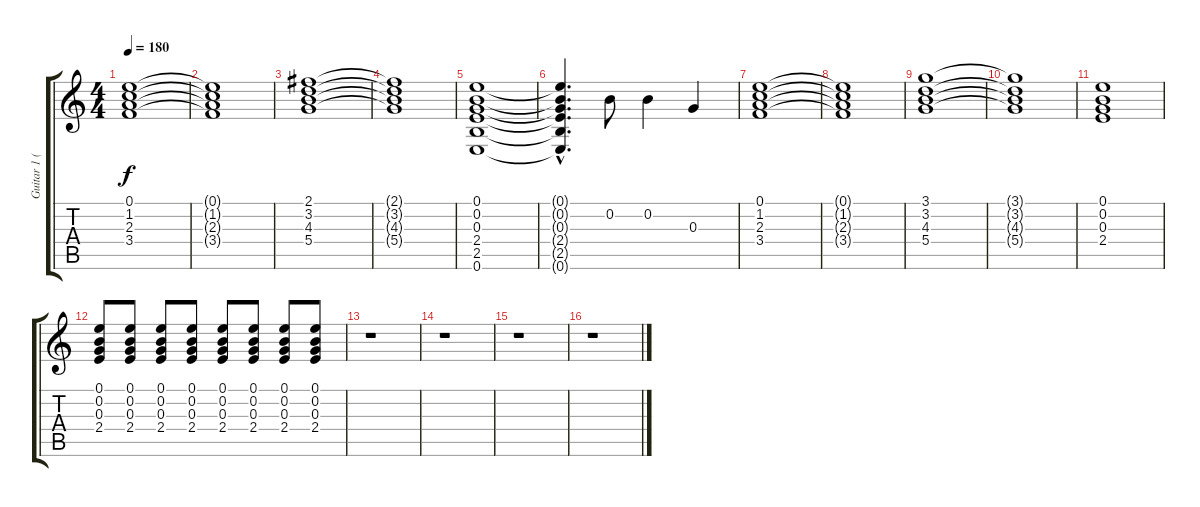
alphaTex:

\track ("Guitar 1 (Clean)" "Guitar 1 (") {instrument electricguitarclean}
\staff {score tabs}
\tuning (E4 B3 G3 D3 A2 E2) {hide}
\ts (4 4)
\tempo 180
\clef g2
\ks c
(0.1 1.2 2.3 3.4).1{dy f} |
(0.1{t} 1.2{t} 2.3{t} 3.4{t}).1 |
(2.1 3.2 4.3 5.4).1 |
(2.1{t} 3.2{t} 4.3{t} 5.4{t}).1 |
(0.1 0.2 0.3 2.4 2.5 0.6).1 |
(0.1{hac t} 0.2{hac t} 0.3{hac t} 2.4{hac t} 2.5{hac t} 0.6{hac t}).4{d} 0.2.8 0.2.4 0.3.4 |
(0.1 1.2 2.3 3.4).1 |
(0.1{t} 1.2{t} 2.3{t} 3.4{t}).1 |
(3.1 3.2 4.3 5.4).1 |
(3.1{t} 3.2{t} 4.3{t} 5.4{t}).1 |
(0.1 0.2 0.3 2.4).1 |
(0.1 0.2 0.3 2.4).8 (0.1 0.2 0.3 2.4).8 (0.1 0.2 0.3 2.4).8 (0.1 0.2 0.3 2.4).8 (0.1 0.2 0.3 2.4).8 (0.1 0.2 0.3 2.4).8 (0.1 0.2 0.3 2.4).8 (0.1 0.2 0.3 2.4).8 |
r.1 |
r.1 |
r.1 |
r.1
